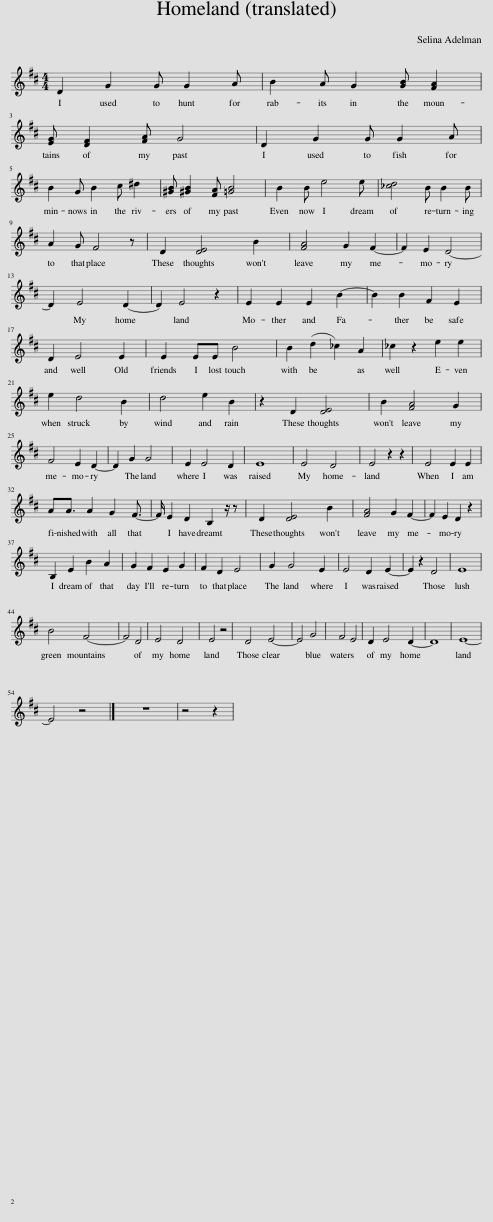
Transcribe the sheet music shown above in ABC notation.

X:1
L:1/8
M:4/4
I:linebreak $
K:D
V:1 treble
V:1
 D2 G2 G G2 A | B2 A G2 [GB] [FA]2 |$ [EG] [DF]2 [FA] G4 | D2 G2 G G2 A |$ B2 G B2 c ^d2 | %5
 [^GB] [^GB]2 [FA] [=GB]4 | B2 B e4 e | [_cd]4 B B2 B |$ A2 G F4 z | D2 [DE]4 B2 | %10
 [FA]4 G2 F2- | F2 E2 D4- |$ D2 E4 D2- | D2 E4 z2 | E2 E2 E2 B2- | %15
 B2 B2 F2 E2 |$ D2 E4 E2 | E2 EE B4 | B2 d2 (_c2 A2) | _c2 z2 e2 e2 |$ %20
 e2 d4 B2 | d4 e2 B2 | z2 D2 [DE]4 | B2 [FA]4 G2 |$ F4 E2 D2- | %25
 D2 G2 G4 | E2 E4 D2 | E8 | E4 D4 | E4 z2 z2 | %30
 E4 E2 E2 |$ AA3/2 A2 G2 F3/2- | F/ E2 D2 B,2 z/ z | D2 [DE]4 B2 | [FA]4 G2 F2- | %35
 F2 E2 D2 z2 |$ B,2 E2 B2 A2 | G2 F2 E2 G2 | F2 D2 E4 | G2 G4 E2 | %40
 E4 D2 E2- | E2 z2 D4 | E8 |$ B4 F4- | F4 D4 | %45
 E4 D4 | E4 z4 | D4 E4- | E4 G4 | F4 E4 | %50
 D2 E4 D2- | D8 | E8- |$ E4 z4 |] z8 | %55
 z4 z2 | %56
